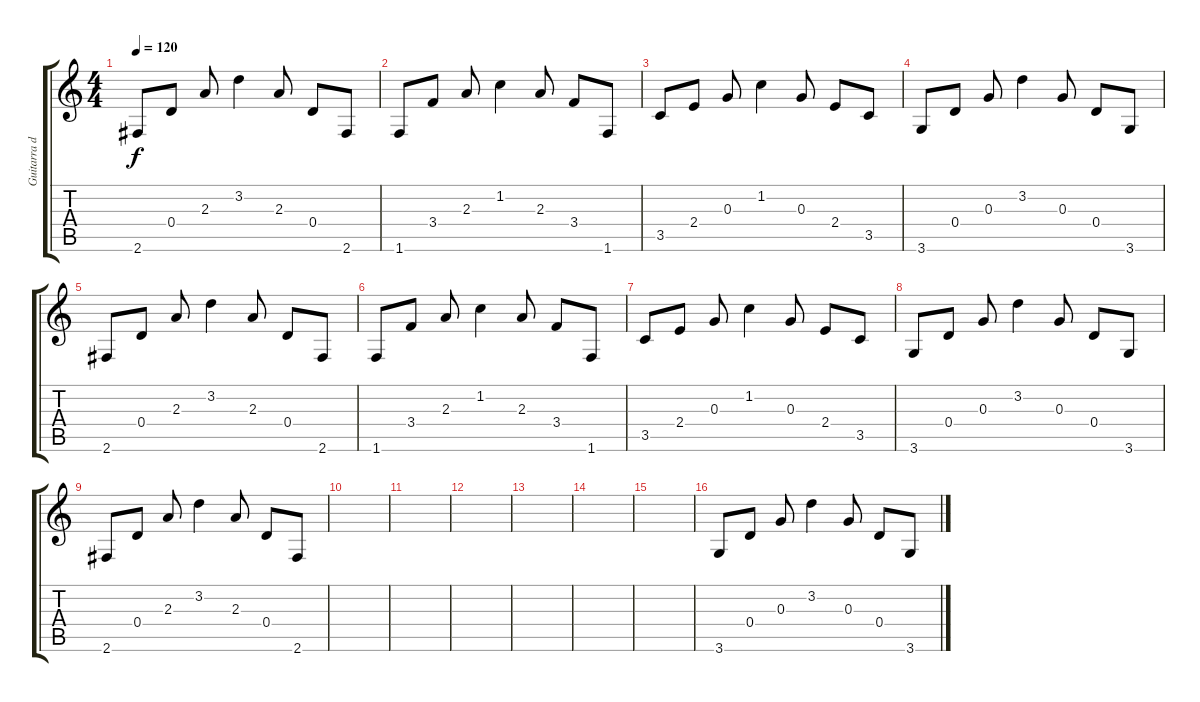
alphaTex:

\track ("Guitarra dedilhado" "Guitarra d") {instrument electricguitarclean}
\staff {score tabs}
\tuning (E4 B3 G3 D3 A2 E2) {hide}
\ts (4 4)
\tempo 120
\clef g2
\ks c
2.6.8{dy f} 0.4.8 2.3.8 3.2.4 2.3.8 0.4.8 2.6.8 |
1.6.8 3.4.8 2.3.8 1.2.4 2.3.8 3.4.8 1.6.8 |
3.5.8 2.4.8 0.3.8 1.2.4 0.3.8 2.4.8 3.5.8 |
3.6.8 0.4.8 0.3.8 3.2.4 0.3.8 0.4.8 3.6.8 |
2.6.8 0.4.8 2.3.8 3.2.4 2.3.8 0.4.8 2.6.8 |
1.6.8 3.4.8 2.3.8 1.2.4 2.3.8 3.4.8 1.6.8 |
3.5.8 2.4.8 0.3.8 1.2.4 0.3.8 2.4.8 3.5.8 |
3.6.8 0.4.8 0.3.8 3.2.4 0.3.8 0.4.8 3.6.8 |
2.6.8 0.4.8 2.3.8 3.2.4 2.3.8 0.4.8 2.6.8 |
|
|
|
|
|
|
3.6.8 0.4.8 0.3.8 3.2.4 0.3.8 0.4.8 3.6.8
